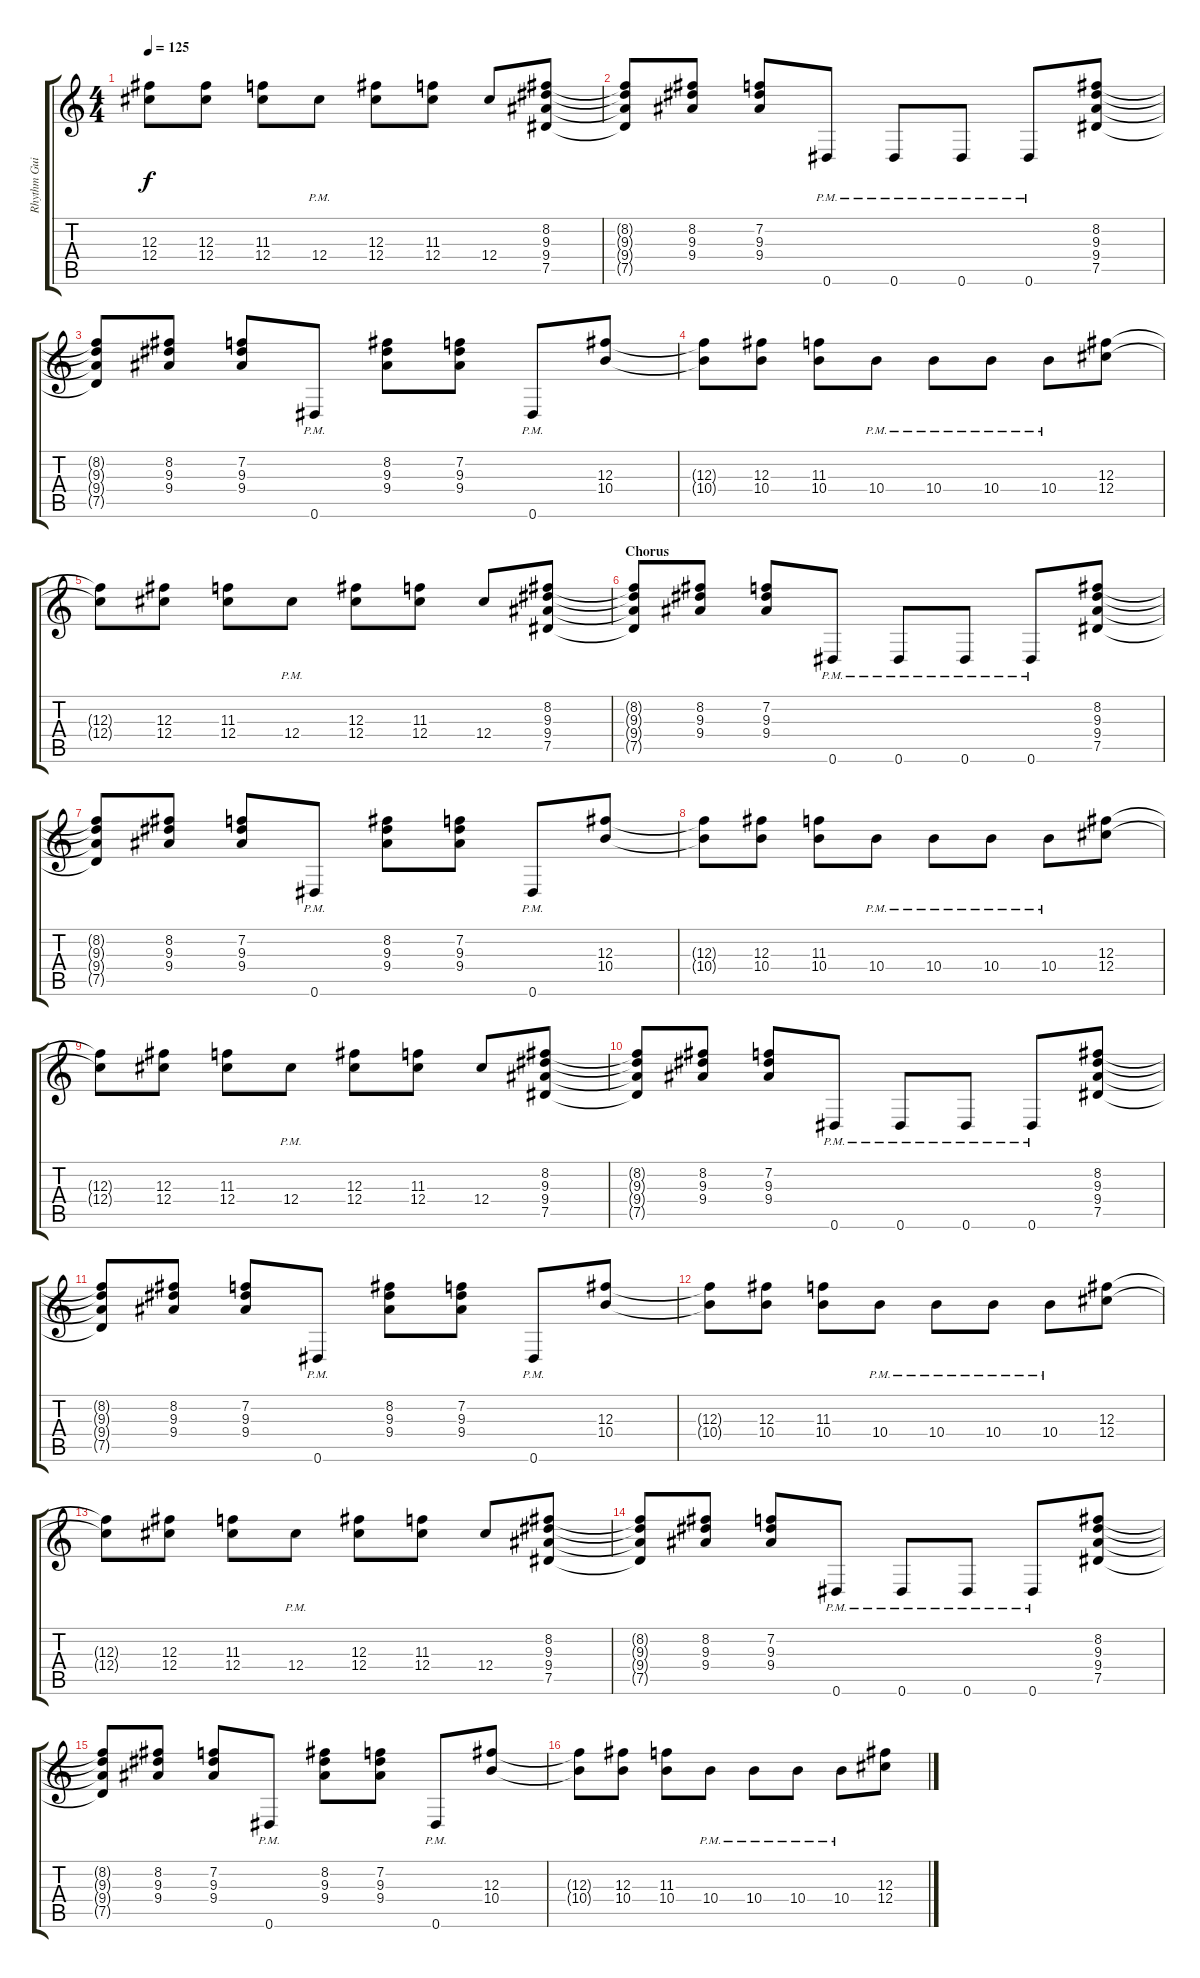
\track ("Rhythm Guitar" "Rhythm Gui") {instrument distortionguitar}
\staff {score tabs}
\tuning (Eb4 Bb3 Gb3 Db3 Ab2 Eb2) {hide}
\ts (4 4)
\tempo 125
\clef g2
\ks c
(12.3{t} 12.4{t}).8{dy f} (12.3 12.4).8 (11.3 12.4).8 12.4{pm}.8 (12.3 12.4).8 (11.3 12.4).8 12.4.8 (8.2 9.3 9.4 7.5).8 |
(8.2{t} 9.3{t} 9.4{t} 7.5{t}).8 (8.2 9.3 9.4).8 (7.2 9.3 9.4).8 0.6{pm}.8 0.6{pm}.8 0.6{pm}.8 0.6{pm}.8 (8.2 9.3 9.4 7.5).8 |
(8.2{t} 9.3{t} 9.4{t} 7.5{t}).8 (8.2 9.3 9.4).8 (7.2 9.3 9.4).8 0.6{pm}.8 (8.2 9.3 9.4).8 (7.2 9.3 9.4).8 0.6{pm}.8 (12.3 10.4).8 |
(12.3{t} 10.4{t}).8 (12.3 10.4).8 (11.3 10.4).8 10.4{pm}.8 10.4{pm}.8 10.4{pm}.8 10.4{pm}.8 (12.3 12.4).8 |
(12.3{t} 12.4{t}).8 (12.3 12.4).8 (11.3 12.4).8 12.4{pm}.8 (12.3 12.4).8 (11.3 12.4).8 12.4.8 (8.2 9.3 9.4 7.5).8 |
\section ("" "Chorus")
(8.2{t} 9.3{t} 9.4{t} 7.5{t}).8 (8.2 9.3 9.4).8 (7.2 9.3 9.4).8 0.6{pm}.8 0.6{pm}.8 0.6{pm}.8 0.6{pm}.8 (8.2 9.3 9.4 7.5).8 |
(8.2{t} 9.3{t} 9.4{t} 7.5{t}).8 (8.2 9.3 9.4).8 (7.2 9.3 9.4).8 0.6{pm}.8 (8.2 9.3 9.4).8 (7.2 9.3 9.4).8 0.6{pm}.8 (12.3 10.4).8 |
(12.3{t} 10.4{t}).8 (12.3 10.4).8 (11.3 10.4).8 10.4{pm}.8 10.4{pm}.8 10.4{pm}.8 10.4{pm}.8 (12.3 12.4).8 |
(12.3{t} 12.4{t}).8 (12.3 12.4).8 (11.3 12.4).8 12.4{pm}.8 (12.3 12.4).8 (11.3 12.4).8 12.4.8 (8.2 9.3 9.4 7.5).8 |
(8.2{t} 9.3{t} 9.4{t} 7.5{t}).8 (8.2 9.3 9.4).8 (7.2 9.3 9.4).8 0.6{pm}.8 0.6{pm}.8 0.6{pm}.8 0.6{pm}.8 (8.2 9.3 9.4 7.5).8 |
(8.2{t} 9.3{t} 9.4{t} 7.5{t}).8 (8.2 9.3 9.4).8 (7.2 9.3 9.4).8 0.6{pm}.8 (8.2 9.3 9.4).8 (7.2 9.3 9.4).8 0.6{pm}.8 (12.3 10.4).8 |
(12.3{t} 10.4{t}).8 (12.3 10.4).8 (11.3 10.4).8 10.4{pm}.8 10.4{pm}.8 10.4{pm}.8 10.4{pm}.8 (12.3 12.4).8 |
(12.3{t} 12.4{t}).8 (12.3 12.4).8 (11.3 12.4).8 12.4{pm}.8 (12.3 12.4).8 (11.3 12.4).8 12.4.8 (8.2 9.3 9.4 7.5).8 |
(8.2{t} 9.3{t} 9.4{t} 7.5{t}).8 (8.2 9.3 9.4).8 (7.2 9.3 9.4).8 0.6{pm}.8 0.6{pm}.8 0.6{pm}.8 0.6{pm}.8 (8.2 9.3 9.4 7.5).8 |
(8.2{t} 9.3{t} 9.4{t} 7.5{t}).8 (8.2 9.3 9.4).8 (7.2 9.3 9.4).8 0.6{pm}.8 (8.2 9.3 9.4).8 (7.2 9.3 9.4).8 0.6{pm}.8 (12.3 10.4).8 |
(12.3{t} 10.4{t}).8 (12.3 10.4).8 (11.3 10.4).8 10.4{pm}.8 10.4{pm}.8 10.4{pm}.8 10.4{pm}.8 (12.3 12.4).8
